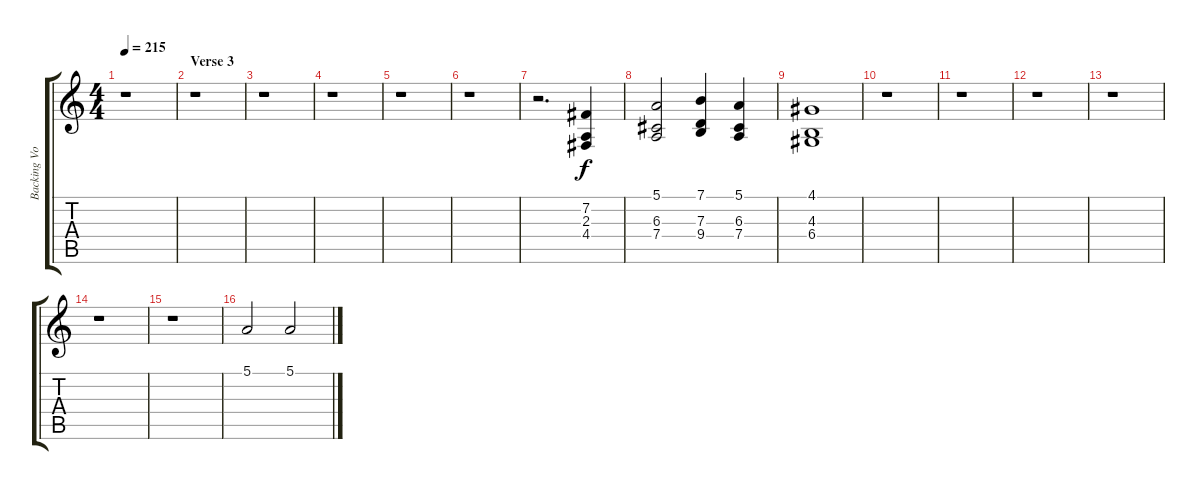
\track ("Backing Vocals" "Backing Vo") {instrument choiraahs}
\staff {score tabs}
\tuning (E4 B3 G3 D3 A2 E2) {hide}
\ts (4 4)
\tempo 215
\clef g2
\ks c
r.1{dy mp} |
\section ("" "Verse 3")
r.1 |
r.1 |
r.1 |
r.1 |
r.1 |
r.2{d} (7.2 2.3 4.4).4{dy f} |
(5.1 6.3 7.4).2 (7.1 7.3 9.4).4 (5.1 6.3 7.4).4 |
(4.1 4.3 6.4).1 |
r.1 |
r.1 |
r.1 |
r.1 |
r.1 |
r.1 |
5.1.2 5.1.2
